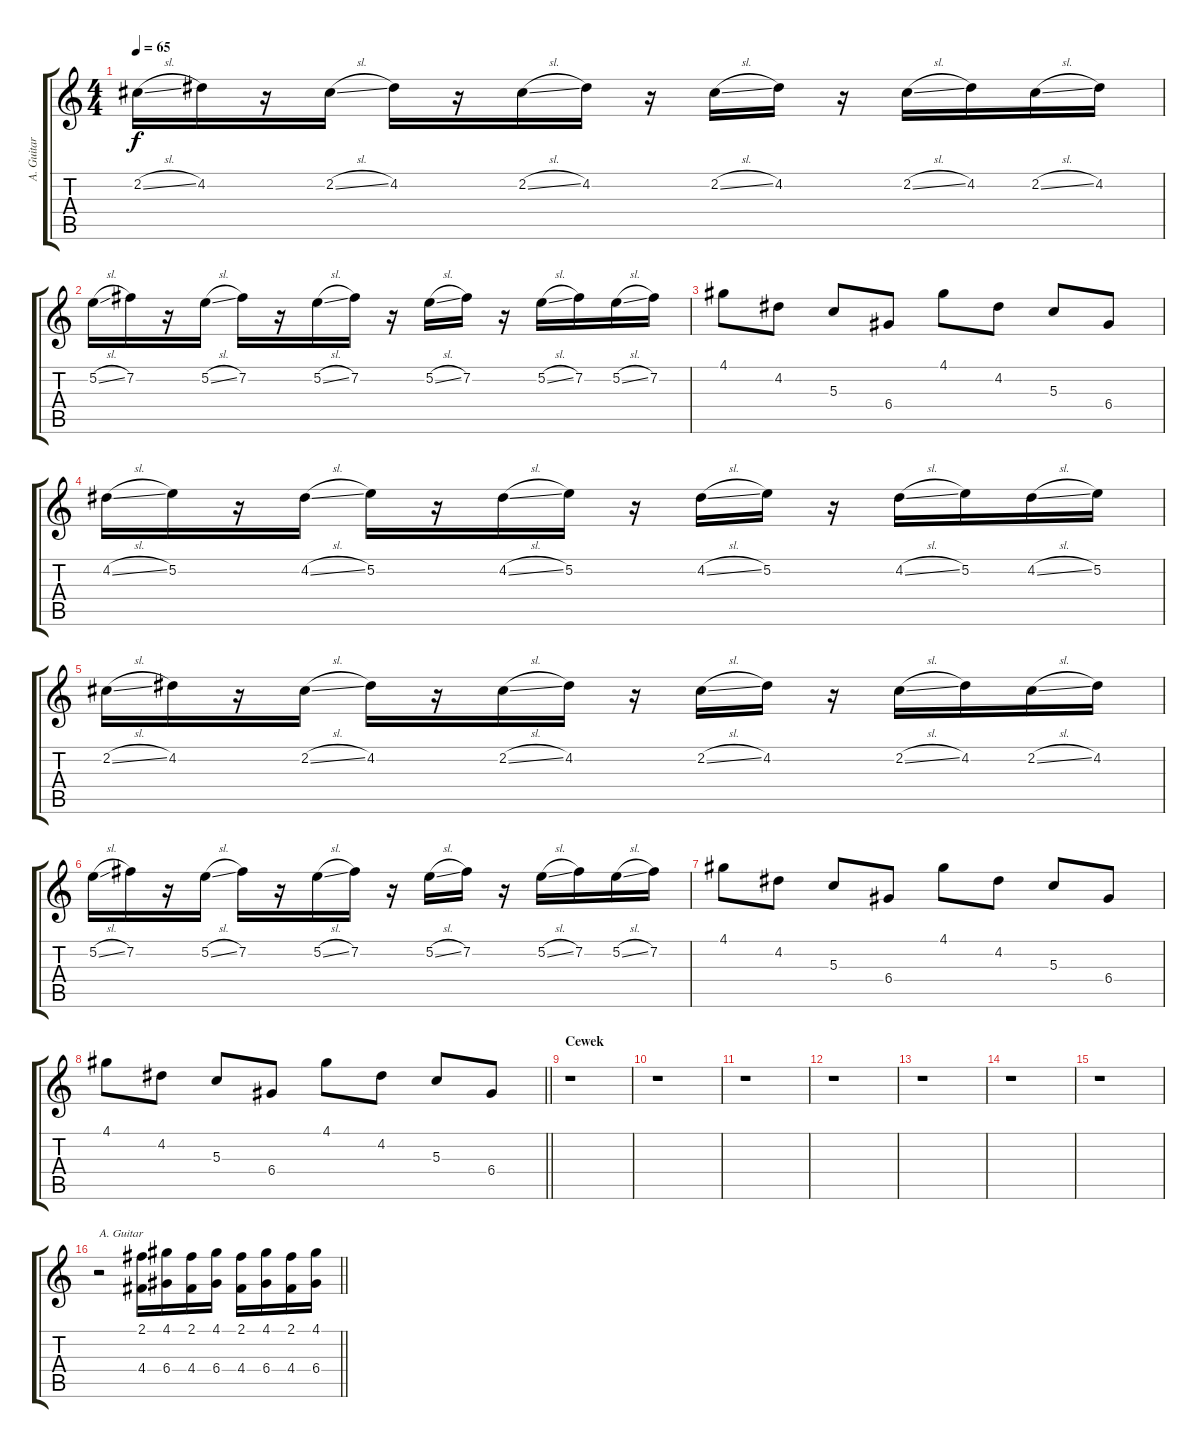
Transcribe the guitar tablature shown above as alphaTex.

\track ("A. Guitar" "A. Guitar") {instrument acousticguitarsteel}
\staff {score tabs}
\tuning (E4 B3 G3 D3 A2 E2) {hide}
\ts (4 4)
\tempo 65
\clef g2
\ks c
2.2{sl}.16{dy f} 4.2.16 r.16 2.2{sl}.16 4.2.16 r.16 2.2{sl}.16 4.2.16 r.16 2.2{sl}.16 4.2.16 r.16 2.2{sl}.16 4.2.16 2.2{sl}.16 4.2.16 |
5.2{sl}.16 7.2.16 r.16 5.2{sl}.16 7.2.16 r.16 5.2{sl}.16 7.2.16 r.16 5.2{sl}.16 7.2.16 r.16 5.2{sl}.16 7.2.16 5.2{sl}.16 7.2.16 |
4.1.8 4.2.8 5.3.8 6.4.8 4.1.8 4.2.8 5.3.8 6.4.8 |
4.2{sl}.16 5.2.16 r.16 4.2{sl}.16 5.2.16 r.16 4.2{sl}.16 5.2.16 r.16 4.2{sl}.16 5.2.16 r.16 4.2{sl}.16 5.2.16 4.2{sl}.16 5.2.16 |
2.2{sl}.16 4.2.16 r.16 2.2{sl}.16 4.2.16 r.16 2.2{sl}.16 4.2.16 r.16 2.2{sl}.16 4.2.16 r.16 2.2{sl}.16 4.2.16 2.2{sl}.16 4.2.16 |
5.2{sl}.16 7.2.16 r.16 5.2{sl}.16 7.2.16 r.16 5.2{sl}.16 7.2.16 r.16 5.2{sl}.16 7.2.16 r.16 5.2{sl}.16 7.2.16 5.2{sl}.16 7.2.16 |
4.1.8 4.2.8 5.3.8 6.4.8 4.1.8 4.2.8 5.3.8 6.4.8 |
\barLineRight lightlight
4.1.8{txt ""} 4.2.8 5.3.8 6.4.8 4.1.8 4.2.8 5.3.8 6.4.8 |
\section ("" "Cewek")
r.1 |
r.1 |
r.1 |
r.1 |
r.1 |
r.1 |
r.1 |
\barLineRight lightlight
r.2{txt "A. Guitar" volume 6 instrument acousticguitarsteel} (2.1 4.4).16 (4.1 6.4).16 (2.1 4.4).16 (4.1 6.4).16 (2.1 4.4).16 (4.1 6.4).16 (2.1 4.4).16 (4.1 6.4).16
